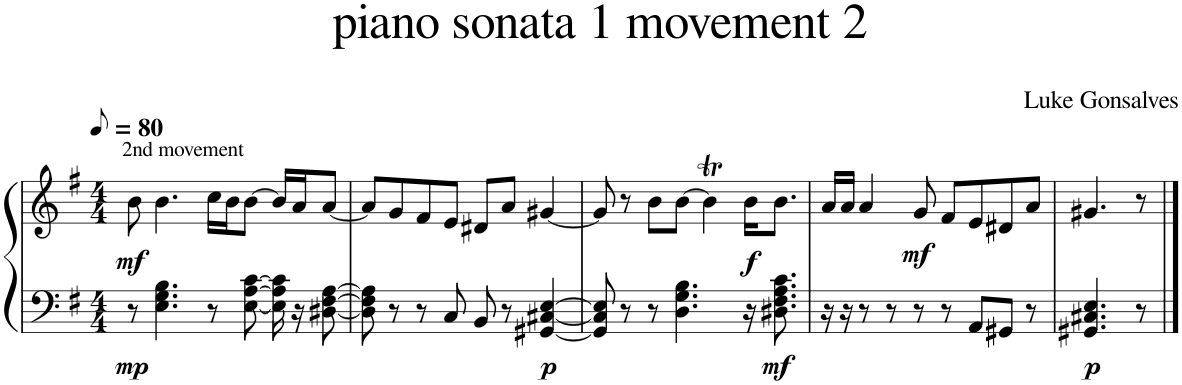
**kern	**kern	**dynam
*part1	*part1	*part1
*staff2	*staff1	*staff1/2
*I"Piano	*	*
*I'Pno.	*	*
*clefF4	*clefG2	*
*k[f#]	*k[f#]	*
*M4/4	*M4/4	*
*MM40	*MM40	*
=1	=1	=1
!	!LO:TX:a:t=2nd movement	!
!	!	!LO:DY:b=2
!	!	!LO:DY:n=1:b
8r	8b\	mp mf
4.E\ 4.G\ 4.B\	4.b\	.
8r	16cc\LL	.
.	16b\J	.
[8E\ [8A\ [8c\	[8b\J	.
16E\] 16A\] 16c\]	16b/LL]	.
16r	16a/J	.
[8D#X\ [8F#\ [8A\	[8a/J	.
=2	=2	=2
8D#\] 8F#\] 8A\]	8a/L]	.
8r	8g/	.
8r	8f#/	.
8C/	8e/J	.
8BB/	8d#X/L	.
8r	8a/J	.
!	!	!LO:DY:b=2
[4GG#X/ [4C#X/ [4E/	[4g#X/	p
=3	=3	=3
8GG#/] 8C#/] 8E/]	8g#/]	.
8r	8r	.
8r	8b\L	.
4.D\ 4.G\ 4.B\	[8b\J	.
.	4bt\]	.
!	!	!LO:DY:b
16r	16b\KL	f
!	!	!LO:DY:b=2
8.D#X\ 8.F#\ 8.A\ 8.c\	8.b\J	mf
=4	=4	=4
16r	16a/LL	.
16r	16a/JJ	.
8r	4a/	.
8r	.	.
!	!	!LO:DY:b
8r	8g/	mf
8r	8f#/L	.
8AA/L	8e/	.
8GG#X/J	8d#X/	.
8r	8a/J	.
=5	=5	=5
!	!	!LO:DY:b=2
4.GG#X/ 4.C#X/ 4.E/	4.g#X/	p
8r	8r	.
==	==	==
*-	*-	*-
